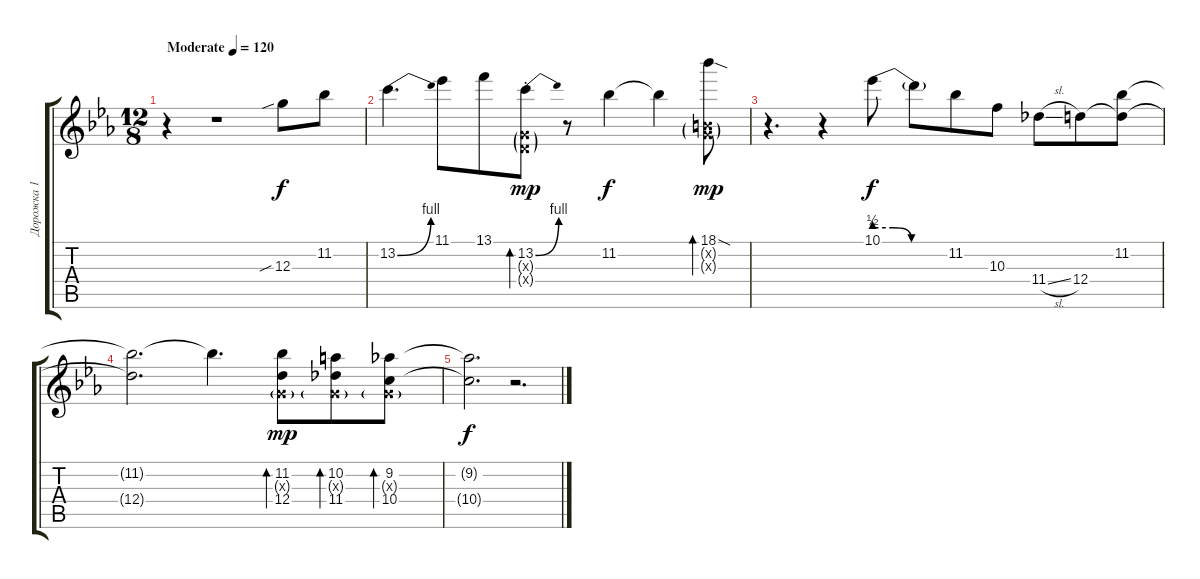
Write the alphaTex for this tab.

\track ("Дорожка 1" "Дорожка 1") {instrument electricguitarjazz}
\staff {score tabs}
\tuning (E4 B3 G3 D3 A2 E2) {hide}
\ts (12 8)
\tempo (120 "Moderate")
\clef g2
\ks eb
r.4{dy f instrument electricguitarjazz} r.1 12.3{sib}.8 11.2.8 |
13.2{be (bend 0 0 60 4)}.4{d} 11.1.8 13.1.8 (13.2{be (bend 0 0 60 4) st} 0.3{g x} 0.4{g x}).8{bd 60 dy mp} r.8 11.2.4{dy f} 11.2{t}.4 (18.1{sod} 0.2{g x} 0.3{g x}).8{bd 60 dy mp} |
r.4{d} r.4 10.1{be (custom 0 2 15 2 30 0 60 0)}.8{dy f} 10.1{t}.8 11.2.8 10.3.8 11.4{sl}.8 12.4.8 (11.2 12.4{t}).8 |
(11.2{t} 12.4{t}).2{d} 11.2{t}.4{d} (11.2 0.3{g x} 12.4).8{bd 60 dy mp} (10.2 0.3{g x} 11.4).8{bd 60} (9.2 0.3{g x} 10.4).8{bd 60} |
(9.2{t} 10.4{t}).2{d dy f} r.2{d}
